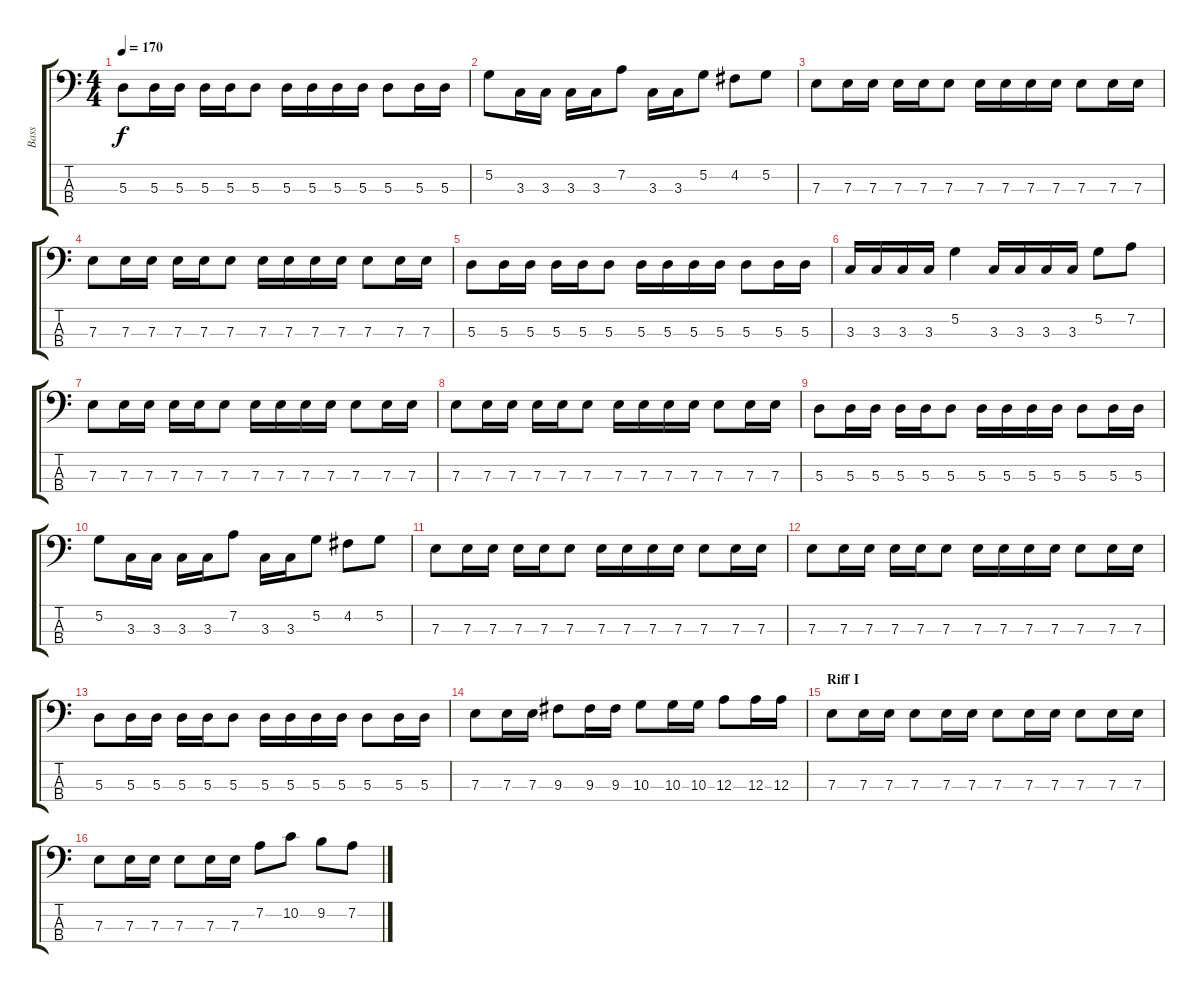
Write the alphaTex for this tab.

\track ("Bass" "Bass") {instrument electricbassfinger}
\staff {score tabs}
\tuning (G2 D2 A1 E1) {hide}
\ts (4 4)
\tempo 170
\clef f4
\ks c
5.3.8{dy f} 5.3.16 5.3.16 5.3.16 5.3.16 5.3.8 5.3.16 5.3.16 5.3.16 5.3.16 5.3.8 5.3.16 5.3.16 |
5.2.8 3.3.16 3.3.16 3.3.16 3.3.16 7.2.8 3.3.16 3.3.16 5.2.8 4.2.8 5.2.8 |
7.3.8 7.3.16 7.3.16 7.3.16 7.3.16 7.3.8 7.3.16 7.3.16 7.3.16 7.3.16 7.3.8 7.3.16 7.3.16 |
7.3.8 7.3.16 7.3.16 7.3.16 7.3.16 7.3.8 7.3.16 7.3.16 7.3.16 7.3.16 7.3.8 7.3.16 7.3.16 |
5.3.8 5.3.16 5.3.16 5.3.16 5.3.16 5.3.8 5.3.16 5.3.16 5.3.16 5.3.16 5.3.8 5.3.16 5.3.16 |
3.3.16 3.3.16 3.3.16 3.3.16 5.2.4 3.3.16 3.3.16 3.3.16 3.3.16 5.2.8 7.2.8 |
7.3.8 7.3.16 7.3.16 7.3.16 7.3.16 7.3.8 7.3.16 7.3.16 7.3.16 7.3.16 7.3.8 7.3.16 7.3.16 |
7.3.8 7.3.16 7.3.16 7.3.16 7.3.16 7.3.8 7.3.16 7.3.16 7.3.16 7.3.16 7.3.8 7.3.16 7.3.16 |
5.3.8 5.3.16 5.3.16 5.3.16 5.3.16 5.3.8 5.3.16 5.3.16 5.3.16 5.3.16 5.3.8 5.3.16 5.3.16 |
5.2.8 3.3.16 3.3.16 3.3.16 3.3.16 7.2.8 3.3.16 3.3.16 5.2.8 4.2.8 5.2.8 |
7.3.8 7.3.16 7.3.16 7.3.16 7.3.16 7.3.8 7.3.16 7.3.16 7.3.16 7.3.16 7.3.8 7.3.16 7.3.16 |
7.3.8 7.3.16 7.3.16 7.3.16 7.3.16 7.3.8 7.3.16 7.3.16 7.3.16 7.3.16 7.3.8 7.3.16 7.3.16 |
5.3.8 5.3.16 5.3.16 5.3.16 5.3.16 5.3.8 5.3.16 5.3.16 5.3.16 5.3.16 5.3.8 5.3.16 5.3.16 |
7.3.8 7.3.16 7.3.16 9.3.8 9.3.16 9.3.16 10.3.8 10.3.16 10.3.16 12.3.8 12.3.16 12.3.16 |
\section ("" "Riff I")
7.3.8 7.3.16 7.3.16 7.3.8 7.3.16 7.3.16 7.3.8 7.3.16 7.3.16 7.3.8 7.3.16 7.3.16 |
7.3.8 7.3.16 7.3.16 7.3.8 7.3.16 7.3.16 7.2.8 10.2.8 9.2.8 7.2.8
